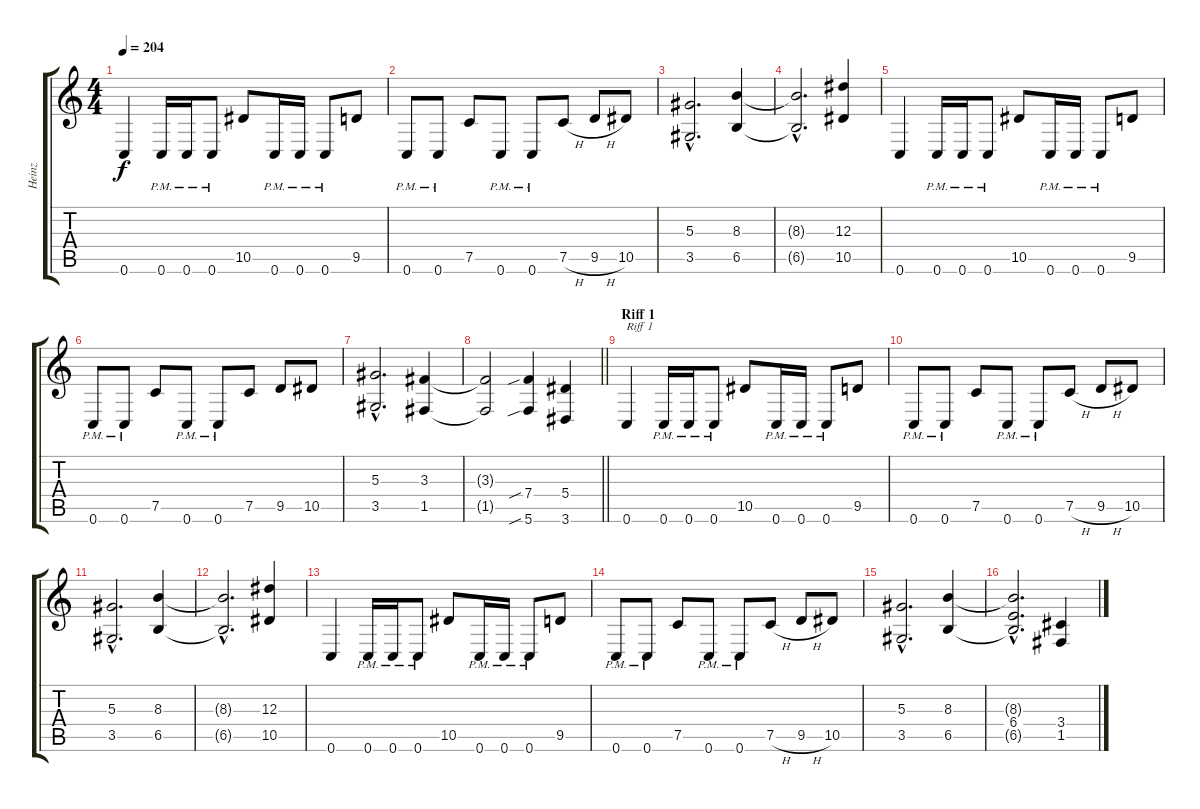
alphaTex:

\track ("Heinz" "Heinz") {instrument distortionguitar}
\staff {score tabs}
\tuning (C4 G3 Eb3 Bb2 F2 C2) {hide}
\ts (4 4)
\tempo 204
\clef g2
\ks c
0.6.4{dy f} 0.6{pm}.16 0.6{pm}.16 0.6{pm}.8 10.5.8 0.6{pm}.16 0.6{pm}.16 0.6{pm}.8 9.5.8 |
0.6{pm}.8 0.6{pm}.8 7.5.8 0.6{pm}.8 0.6{pm}.8 7.5{h}.8 9.5{h}.8 10.5.8 |
(5.3{hac} 3.5{hac}).2{d} (8.3 6.5).4 |
(8.3{hac t} 6.5{hac t}).2{d} (12.3 10.5).4 |
0.6.4 0.6{pm}.16 0.6{pm}.16 0.6{pm}.8 10.5.8 0.6{pm}.16 0.6{pm}.16 0.6{pm}.8 9.5.8 |
0.6{pm}.8 0.6{pm}.8 7.5.8 0.6{pm}.8 0.6{pm}.8 7.5.8 9.5.8 10.5.8 |
(5.3{hac} 3.5{hac}).2{d} (3.3 1.5).4 |
\barLineRight lightlight
(3.3{t} 1.5{t}).2 (7.4{sib} 5.6{sib}).4 (5.4 3.6).4 |
\section ("" "Riff 1")
0.6.4{txt "Riff 1"} 0.6{pm}.16 0.6{pm}.16 0.6{pm}.8 10.5.8 0.6{pm}.16 0.6{pm}.16 0.6{pm}.8 9.5.8 |
0.6{pm}.8 0.6{pm}.8 7.5.8 0.6{pm}.8 0.6{pm}.8 7.5{h}.8 9.5{h}.8 10.5.8 |
(5.3{hac} 3.5{hac}).2{d} (8.3 6.5).4 |
(8.3{hac t} 6.5{hac t}).2{d} (12.3 10.5).4 |
0.6.4 0.6{pm}.16 0.6{pm}.16 0.6{pm}.8 10.5.8 0.6{pm}.16 0.6{pm}.16 0.6{pm}.8 9.5.8 |
0.6{pm}.8 0.6{pm}.8 7.5.8 0.6{pm}.8 0.6{pm}.8 7.5{h}.8 9.5{h}.8 10.5.8 |
(5.3{hac} 3.5{hac}).2{d} (8.3 6.5).4 |
(8.3{hac t} 6.4{hac} 6.5{hac t}).2{d} (3.4 1.5).4
